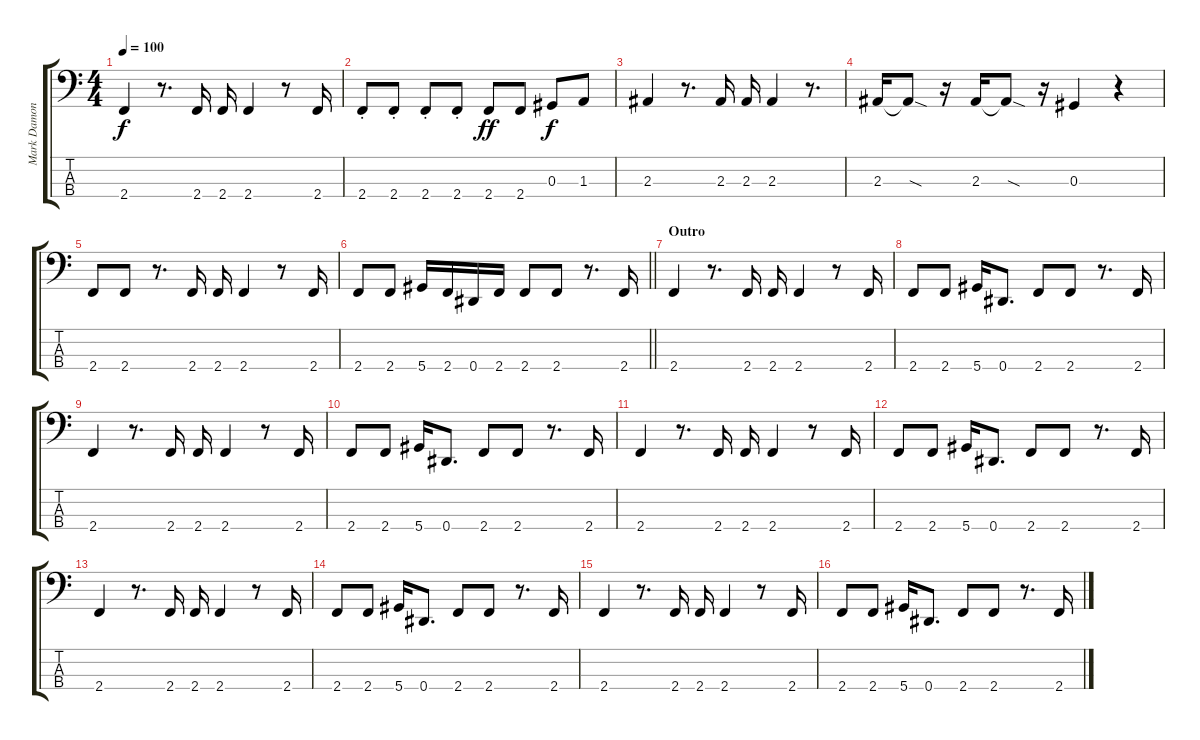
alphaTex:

\track ("Mark Damon" "Mark Damon") {instrument slapbass1}
\staff {score tabs}
\tuning (Gb2 Db2 Ab1 Eb1) {hide}
\ts (4 4)
\tempo 100
\clef f4
\ks c
2.4.4{dy f} r.8{d} 2.4.16 2.4.16 2.4.4 r.8 2.4.16 |
2.4{st}.8 2.4{st}.8 2.4{st}.8 2.4{st}.8 2.4.8{dy ff} 2.4.8 0.3.8{dy f} 1.3.8 |
2.3.4 r.8{d} 2.3.16 2.3.16 2.3.4 r.8{d} |
2.3.16 2.3{sod t}.8 r.16 2.3.16 2.3{sod t}.8 r.16 0.3.4 r.4 |
2.4.8 2.4.8 r.8{d} 2.4.16 2.4.16 2.4.4 r.8 2.4.16 |
\barLineRight lightlight
2.4.8 2.4.8 5.4.16 2.4.16 0.4.16 2.4.16 2.4.8 2.4.8 r.8{d} 2.4.16 |
\section ("" "Outro")
2.4.4 r.8{d} 2.4.16 2.4.16 2.4.4 r.8 2.4.16 |
2.4.8 2.4.8 5.4.16 0.4.8{d} 2.4.8 2.4.8 r.8{d} 2.4.16 |
2.4.4 r.8{d} 2.4.16 2.4.16 2.4.4 r.8 2.4.16 |
2.4.8 2.4.8 5.4.16 0.4.8{d} 2.4.8 2.4.8 r.8{d} 2.4.16 |
2.4.4 r.8{d} 2.4.16 2.4.16 2.4.4 r.8 2.4.16 |
2.4.8 2.4.8 5.4.16 0.4.8{d} 2.4.8 2.4.8 r.8{d} 2.4.16 |
2.4.4 r.8{d} 2.4.16 2.4.16 2.4.4 r.8 2.4.16 |
2.4.8 2.4.8 5.4.16 0.4.8{d} 2.4.8 2.4.8 r.8{d} 2.4.16 |
2.4.4 r.8{d} 2.4.16 2.4.16 2.4.4 r.8 2.4.16 |
2.4.8 2.4.8 5.4.16 0.4.8{d} 2.4.8 2.4.8 r.8{d} 2.4.16
